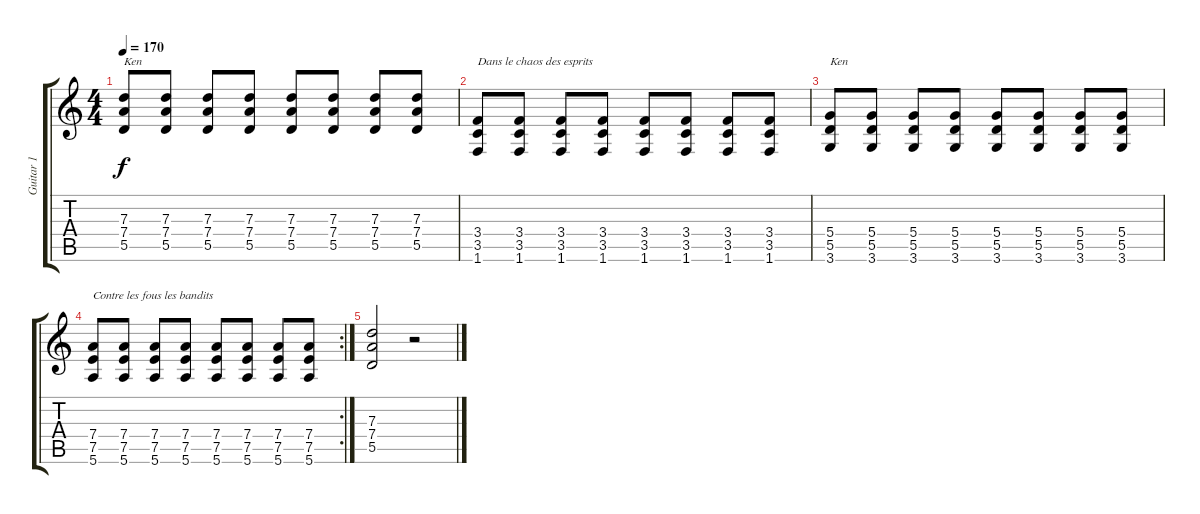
\track ("Guitar 1" "Guitar 1") {instrument distortionguitar}
\staff {score tabs}
\tuning (E4 B3 G3 D3 A2 E2) {hide}
\ts (4 4)
\tempo 170
\clef g2
\ks c
(7.3 7.4 5.5).8{txt "Ken" dy f} (7.3 7.4 5.5).8 (7.3 7.4 5.5).8 (7.3 7.4 5.5).8 (7.3 7.4 5.5).8 (7.3 7.4 5.5).8 (7.3 7.4 5.5).8 (7.3 7.4 5.5).8 |
(3.4 3.5 1.6).8{txt "Dans le chaos des esprits"} (3.4 3.5 1.6).8 (3.4 3.5 1.6).8 (3.4 3.5 1.6).8 (3.4 3.5 1.6).8 (3.4 3.5 1.6).8 (3.4 3.5 1.6).8 (3.4 3.5 1.6).8 |
(5.4 5.5 3.6).8{txt "Ken "} (5.4 5.5 3.6).8 (5.4 5.5 3.6).8 (5.4 5.5 3.6).8 (5.4 5.5 3.6).8 (5.4 5.5 3.6).8 (5.4 5.5 3.6).8 (5.4 5.5 3.6).8 |
\rc 2
(7.4 7.5 5.6).8{txt "Contre les fous les bandits"} (7.4 7.5 5.6).8 (7.4 7.5 5.6).8 (7.4 7.5 5.6).8 (7.4 7.5 5.6).8 (7.4 7.5 5.6).8 (7.4 7.5 5.6).8 (7.4 7.5 5.6).8 |
(7.3 7.4 5.5).2 r.2
